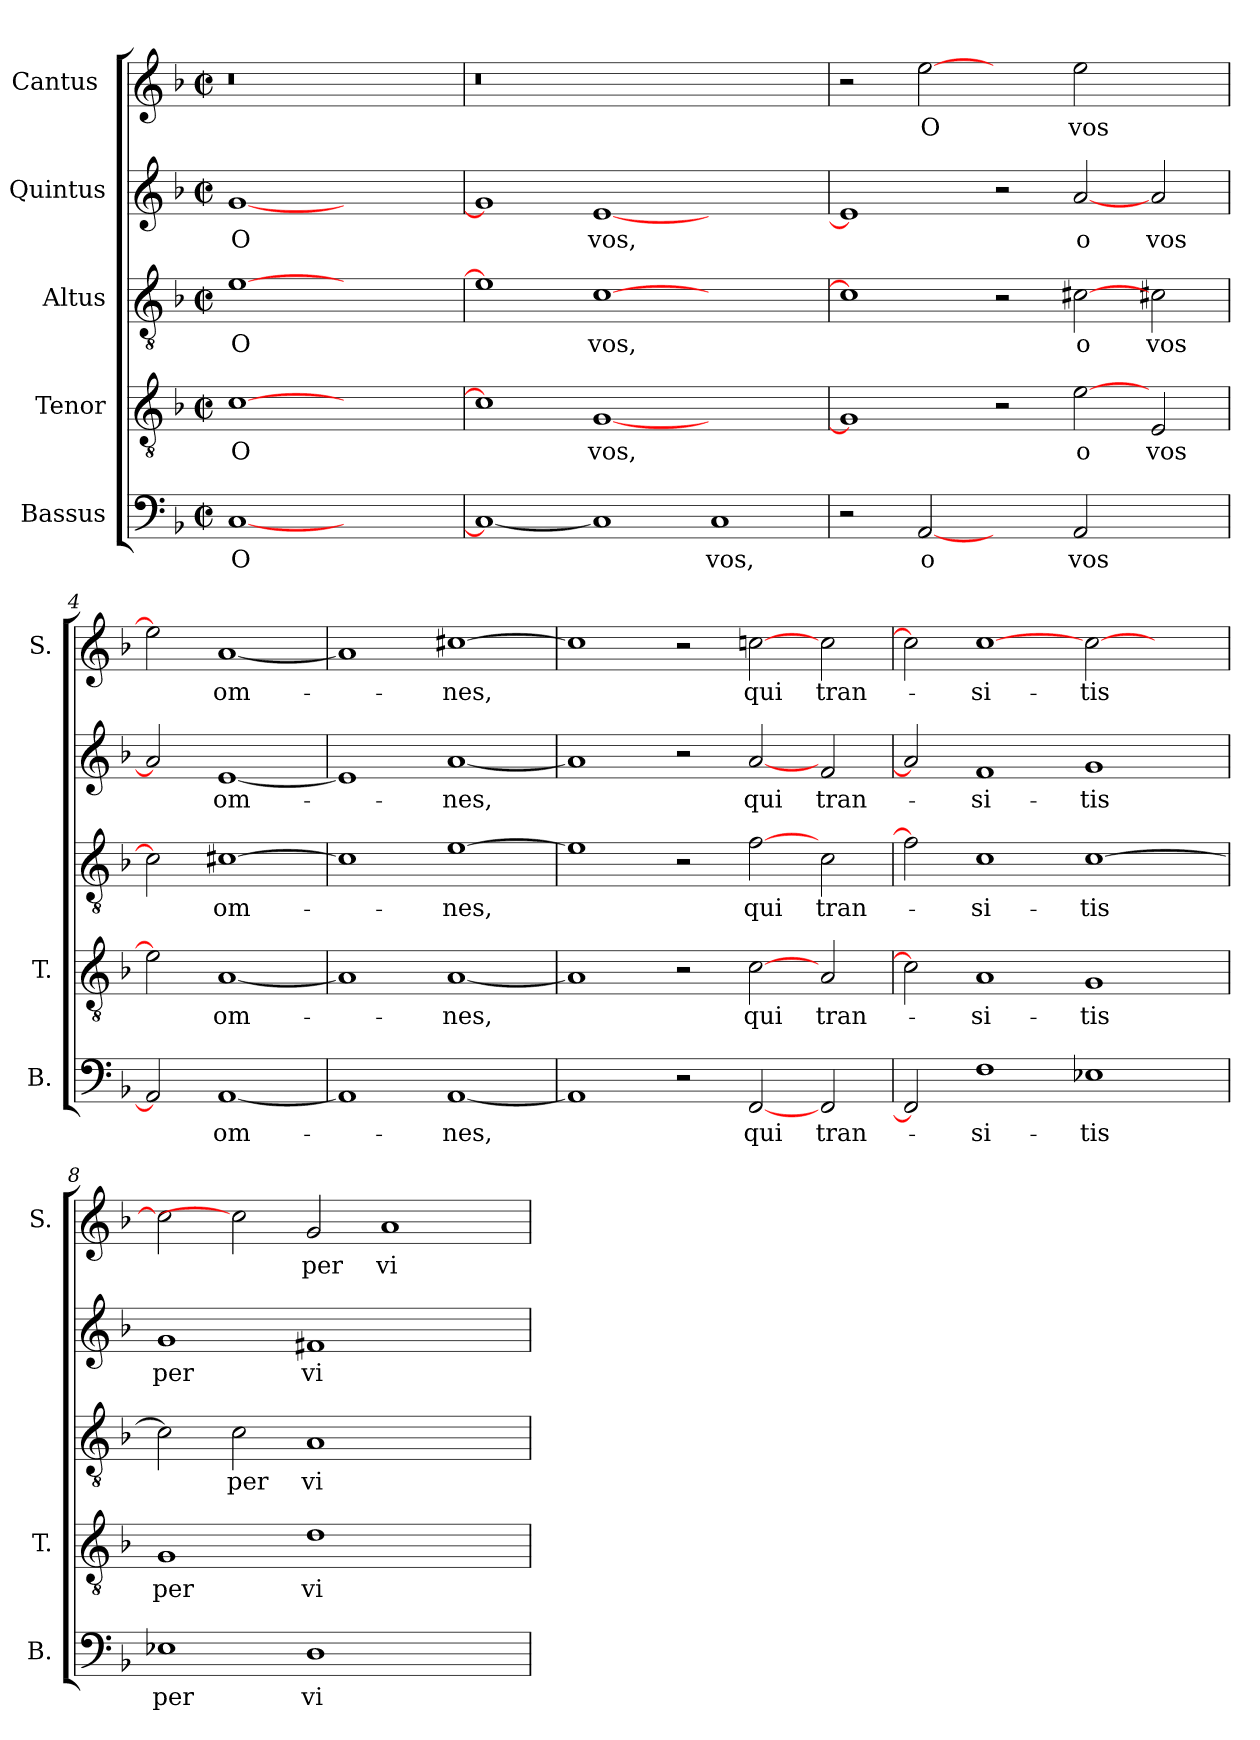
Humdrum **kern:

**kern	**text	**kern	**text	**kern	**text	**kern	**text	**kern	**text
*part5	*part5	*part4	*part4	*part3	*part3	*part2	*part2	*part1	*part1
*staff5	*staff5	*staff4	*staff4	*staff3	*staff3	*staff2	*staff2	*staff1	*staff1
*I"Bassus	*	*I"Tenor	*	*I"Altus	*	*I"Quintus	*	*I"Cantus 	*
*I'B.	*	*I'T.	*	*	*	*	*	*I'S.	*
*clefF4	*	*clefGv2	*	*clefGv2	*	*clefG2	*	*clefG2	*
*k[b-]	*	*k[b-]	*	*k[b-]	*	*k[b-]	*	*k[b-]	*
*F:	*	*F:	*	*F:	*	*F:	*	*F:	*
*M2/2	*	*M2/2	*	*M2/2	*	*M2/2	*	*M2/2	*
*met(c|)	*	*met(c|)	*	*met(c|)	*	*met(c|)	*	*met(c|)	*
=1	=1	=1	=1	=1	=1	=1	=1	=1	=1
!	!	!	!	!	!	!	!	!LO:N:vis=0	!
[1C/	O	[1c\	O	[1e\	O	[1g/	O	1r	.
1ryy	.	1ryy	.	1ryy	.	1ryy	.	1ryy	.
=2	=2	=2	=2	=2	=2	=2	=2	=2	=2
!	!	!	!	!	!	!	!	!LO:N:vis=0	!
1C/_	.	1c\]	.	1e\]	.	1g/]	.	1r	.
1C/]	.	[1G/	vos,	[1c\	vos,	[1e/	vos,	1ryy	.
1C/	vos,	1ryy	.	1ryy	.	1ryy	.	1ryy	.
=3	=3	=3	=3	=3	=3	=3	=3	=3	=3
2r	.	1G/]	.	1c\]	.	1e/]	.	2r	.
[2AA/	o	.	.	.	.	.	.	[2ee\	O
2ryy	.	2r	.	2r	.	2r	.	2ryy	.
2AA/	vos	[2e\	o	[2c#X\	o	[2a/	o	2ee\	vos
2ryy	.	2E/	vos	2c#X\	vos	2a/	vos	2ryy	.
=4	=4	=4	=4	=4	=4	=4	=4	=4	=4
2AA/]	.	2e\]	.	2c#\]	.	2a/]	.	2ee\]	.
[1AA/	om-	[1A/	om-	[1c#X\	om-	[1e/	om-	[1a/	om-
=5	=5	=5	=5	=5	=5	=5	=5	=5	=5
1AA/]	.	1A/]	.	1c#\]	.	1e/]	.	1a/]	.
[1AA/	-nes,	[1A/	-nes,	[1e\	-nes,	[1a/	-nes,	[1cc#X\	-nes,
=6	=6	=6	=6	=6	=6	=6	=6	=6	=6
1AA/]	.	1A/]	.	1e\]	.	1a/]	.	1cc#\]	.
2r	.	2r	.	2r	.	2r	.	2r	.
[2FF/	qui	[2c\	qui	[2f\	qui	[2a/	qui	[2cc\	qui
2FF/	tran-	2A/	tran-	2c\	tran-	2f/	tran-	2cc\	tran-
=7	=7	=7	=7	=7	=7	=7	=7	=7	=7
2FF/]	.	2c\]	.	2f\]	.	2a/]	.	2cc\]	.
1F\	-si-	1A/	-si-	1c\	-si-	1f/	-si-	[1cc\	-si-
1E-X\	-tis	1G/	-tis	[1c\	-tis	1g/	-tis	[2cc\	-tis
.	.	.	.	.	.	.	.	2ryy	.
=8	=8	=8	=8	=8	=8	=8	=8	=8	=8
1E-X\	per	1G/	per	2c\]	.	1g/	per	2cc\]	.
.	.	.	.	2c\	per	.	.	2cc\]	.
1D\	vi-	1d\	vi-	1A/	vi-	1f#X/	vi-	2g/	per
.	.	.	.	.	.	.	.	1a/	vi-
2ryy	.	2ryy	.	2ryy	.	2ryy	.	.	.
=	=	=	=	=	=	=	=	=	=
*-	*-	*-	*-	*-	*-	*-	*-	*-	*-
